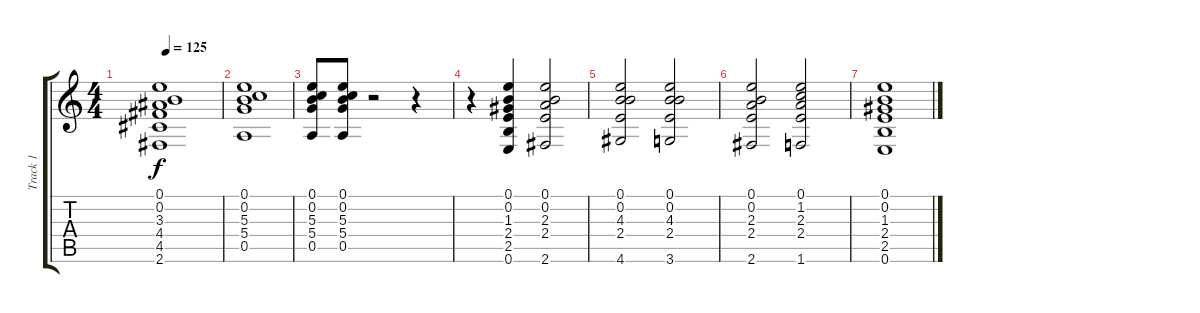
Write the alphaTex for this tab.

\track ("Track 1" "Track 1") {instrument acousticguitarsteel}
\staff {score tabs}
\tuning (E4 B3 G3 D3 A2 E2) {hide}
\ts (4 4)
\tempo 125
\clef g2
\ks c
(0.1 0.2 3.3 4.4 4.5 2.6).1{dy f} |
(0.1 0.2 5.3 5.4 0.5).1 |
(0.1 0.2 5.3 5.4 0.5).8 (0.1 0.2 5.3 5.4 0.5).8 r.2 r.4 |
r.4 (0.1 0.2 1.3 2.4 2.5 0.6).4 (0.1 0.2 2.3 2.4 2.6).2 |
(0.1 0.2 4.3 2.4 4.6).2 (0.1 0.2 4.3 2.4 3.6).2 |
(0.1 0.2 2.3 2.4 2.6).2 (0.1 1.2 2.3 2.4 1.6).2 |
(0.1 0.2 1.3 2.4 2.5 0.6).1
